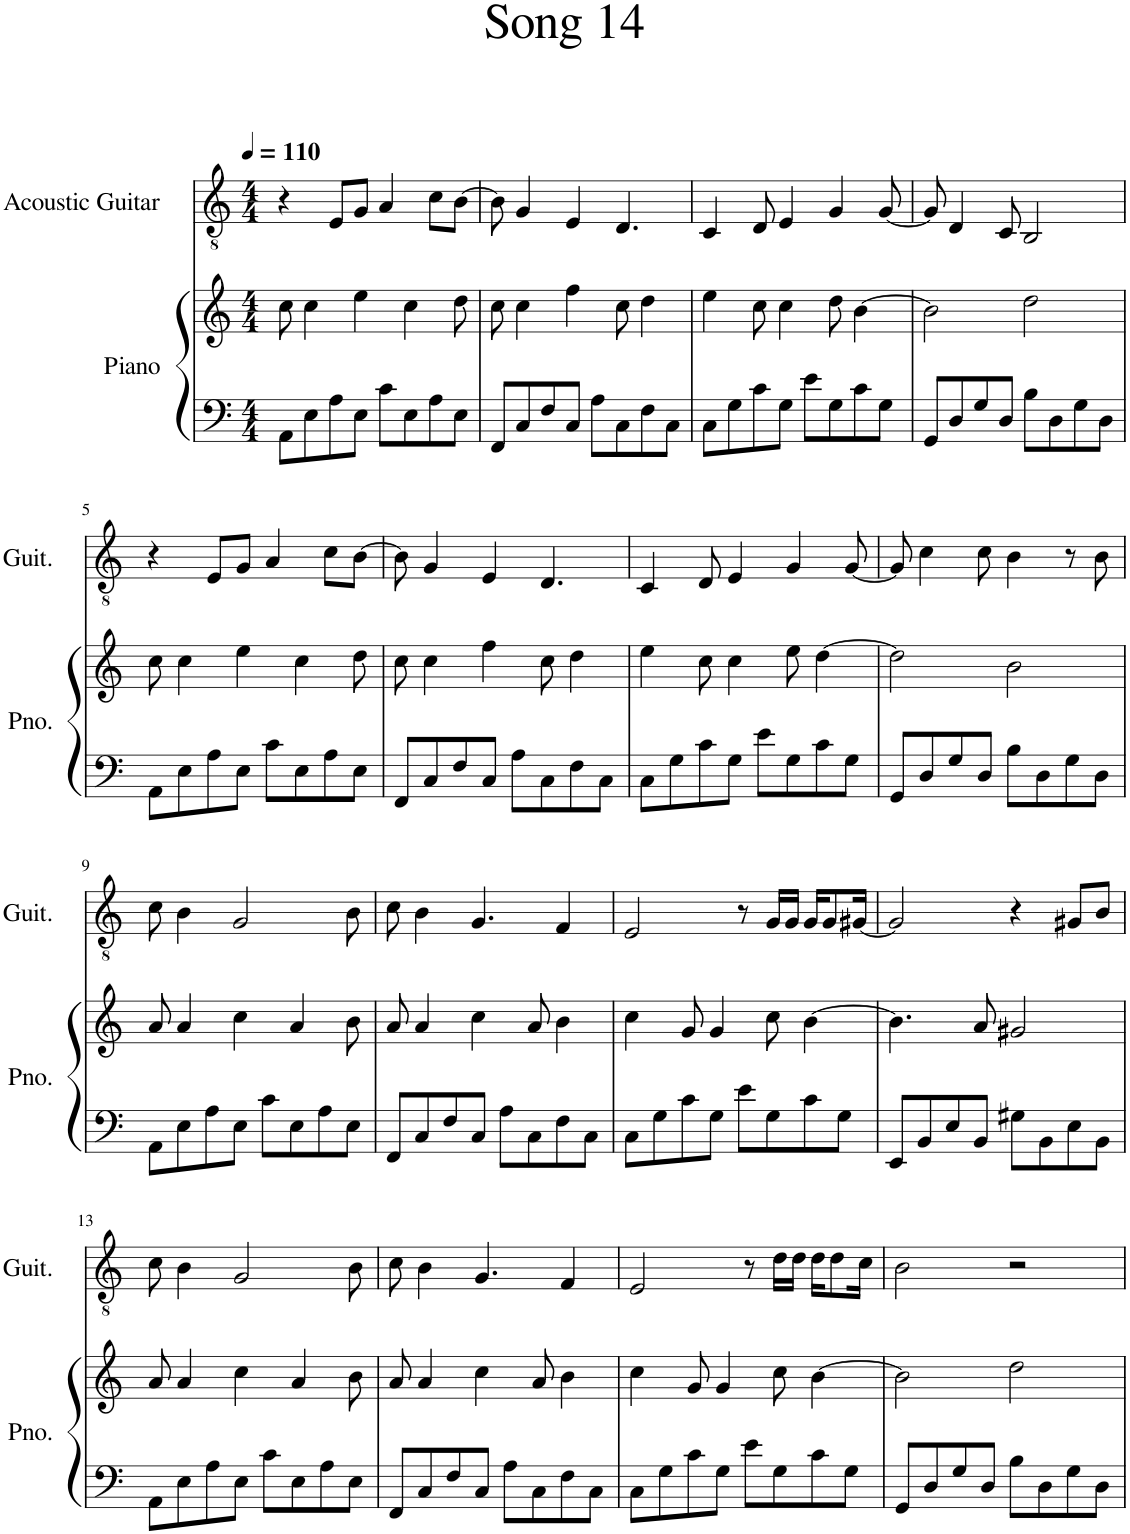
**kern	**kern	**kern
*part2	*part2	*part1
*staff3	*staff2	*staff1
*I"Piano	*	*I"Acoustic Guitar
*I'Pno.	*	*I'Guit.
*clefF4	*clefG2	*clefGv2
*k[]	*k[]	*k[]
*M4/4	*M4/4	*M4/4
*MM110	*MM110	*MM110
=1	=1	=1
8AA\L	8cc\	4r
8E\	4cc\	.
8A\	.	8E/L
8E\J	4ee\	8G/J
8c\L	.	4A/
8E\	4cc\	.
8A\	.	8c\L
8E\J	8dd\	[8B\J
=2	=2	=2
8FF/L	8cc\	8B\]
8C/	4cc\	4G/
8F/	.	.
8C/J	4ff\	4E/
8A\L	.	.
8C\	8cc\	4.D/
8F\	4dd\	.
8C\J	.	.
=3	=3	=3
8C\L	4ee\	4C/
8G\	.	.
8c\	8cc\	8D/
8G\J	4cc\	4E/
8e\L	.	.
8G\	8dd\	4G/
8c\	[4b\	.
8G\J	.	[8G/
=4	=4	=4
8GG/L	2b\]	8G/]
8D/	.	4D/
8G/	.	.
8D/J	.	8C/
8B\L	2dd\	2BB/
8D\	.	.
8G\	.	.
8D\J	.	.
!!LO:LB:g=z
=5	=5	=5
8AA\L	8cc\	4r
8E\	4cc\	.
8A\	.	8E/L
8E\J	4ee\	8G/J
8c\L	.	4A/
8E\	4cc\	.
8A\	.	8c\L
8E\J	8dd\	[8B\J
=6	=6	=6
8FF/L	8cc\	8B\]
8C/	4cc\	4G/
8F/	.	.
8C/J	4ff\	4E/
8A\L	.	.
8C\	8cc\	4.D/
8F\	4dd\	.
8C\J	.	.
=7	=7	=7
8C\L	4ee\	4C/
8G\	.	.
8c\	8cc\	8D/
8G\J	4cc\	4E/
8e\L	.	.
8G\	8ee\	4G/
8c\	[4dd\	.
8G\J	.	[8G/
=8	=8	=8
8GG/L	2dd\]	8G/]
8D/	.	4c\
8G/	.	.
8D/J	.	8c\
8B\L	2b\	4B\
8D\	.	.
8G\	.	8r
8D\J	.	8B\
!!LO:LB:g=z
=9	=9	=9
8AA\L	8a/	8c\
8E\	4a/	4B\
8A\	.	.
8E\J	4cc\	2G/
8c\L	.	.
8E\	4a/	.
8A\	.	.
8E\J	8b\	8B\
=10	=10	=10
8FF/L	8a/	8c\
8C/	4a/	4B\
8F/	.	.
8C/J	4cc\	4.G/
8A\L	.	.
8C\	8a/	.
8F\	4b\	4F/
8C\J	.	.
=11	=11	=11
8C\L	4cc\	2E/
8G\	.	.
8c\	8g/	.
8G\J	4g/	.
8e\L	.	8r
8G\	8cc\	16G/LL
.	.	16G/JJ
8c\	[4b\	16G/KL
.	.	8G/
8G\J	.	.
.	.	[16G#X/Jk
=12	=12	=12
8EE/L	4.b\]	2G#/]
8BB/	.	.
8E/	.	.
8BB/J	8a/	.
8G#X\L	2g#X/	4r
8BB\	.	.
8E\	.	8G#X/L
8BB\J	.	8B/J
!!LO:LB:g=z
=13	=13	=13
8AA\L	8a/	8c\
8E\	4a/	4B\
8A\	.	.
8E\J	4cc\	2G/
8c\L	.	.
8E\	4a/	.
8A\	.	.
8E\J	8b\	8B\
=14	=14	=14
8FF/L	8a/	8c\
8C/	4a/	4B\
8F/	.	.
8C/J	4cc\	4.G/
8A\L	.	.
8C\	8a/	.
8F\	4b\	4F/
8C\J	.	.
=15	=15	=15
8C\L	4cc\	2E/
8G\	.	.
8c\	8g/	.
8G\J	4g/	.
8e\L	.	8r
8G\	8cc\	16d\LL
.	.	16d\JJ
8c\	[4b\	16d\KL
.	.	8d\
8G\J	.	.
.	.	16c\Jk
=16	=16	=16
8GG/L	2b\]	2B\
8D/	.	.
8G/	.	.
8D/J	.	.
8B\L	2dd\	2r
8D\	.	.
8G\	.	.
8D\J	.	.
=	=	=
*-	*-	*-
